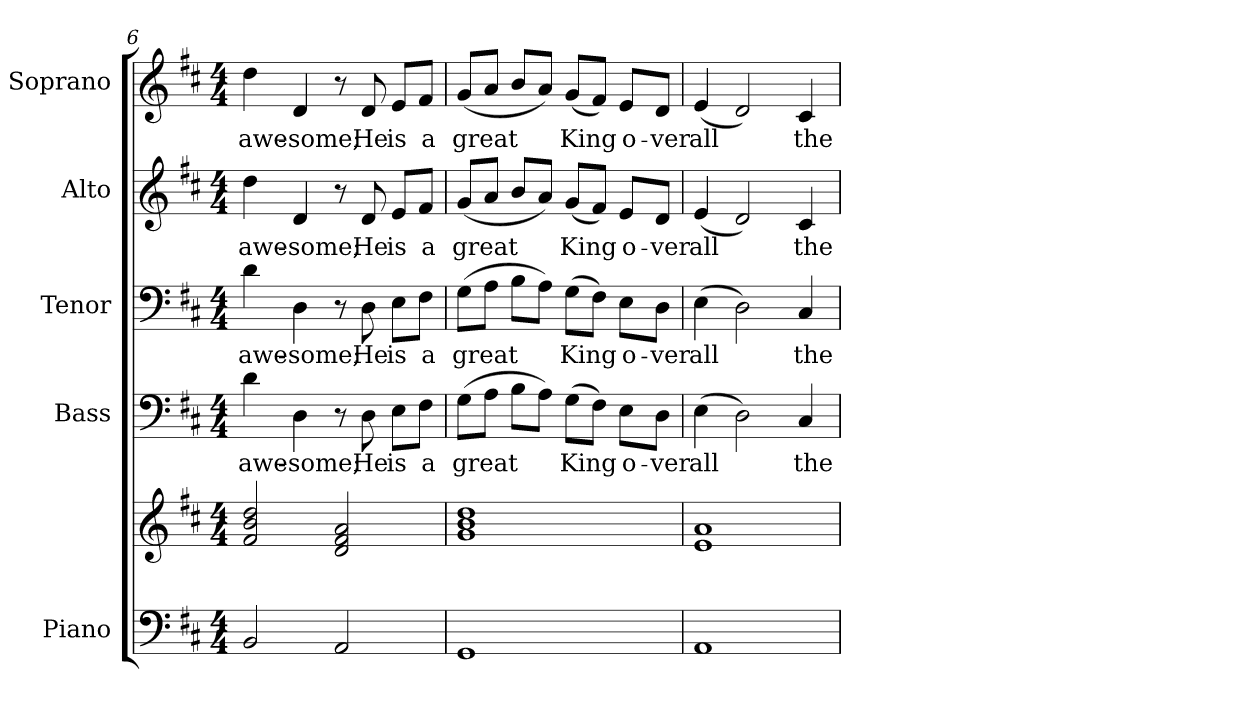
**kern	**kern	**kern	**text	**kern	**text	**kern	**text	**kern	**text
*part5	*part5	*part4	*part4	*part3	*part3	*part2	*part2	*part1	*part1
*staff6	*staff5	*staff4	*staff4	*staff3	*staff3	*staff2	*staff2	*staff1	*staff1
*I"Piano	*	*I"Bass	*	*I"Tenor	*	*I"Alto	*	*I"Soprano	*
*I'Pno.	*	*I'B.	*	*I'T.	*	*I'A.	*	*I'S.	*
*clefF4	*clefG2	*clefF4	*	*clefF4	*	*clefG2	*	*clefG2	*
*k[f#c#]	*k[f#c#]	*k[f#c#]	*	*k[f#c#]	*	*k[f#c#]	*	*k[f#c#]	*
*D:	*D:	*D:	*	*D:	*	*D:	*	*D:	*
*M4/4	*M4/4	*M4/4	*	*M4/4	*	*M4/4	*	*M4/4	*
=6	=6	=6	=6	=6	=6	=6	=6	=6	=6
!	!	!	!LO:LY:b:color=#000000	!	!	!	!	!	!
!	!	!	!	!	!LO:LY:b:color=#000000	!	!	!	!
!	!	!	!	!	!	!	!LO:LY:b:color=#000000	!	!
!	!	!	!	!	!	!	!	!	!LO:LY:b:color=#000000
2BBi/	2f#i/ 2bi 2ddi	4di\	awe-	4di\	awe-	4ddi\	awe-	4ddi\	awe-
!	!	!	!LO:LY:b:color=#000000	!	!	!	!	!	!
!	!	!	!	!	!LO:LY:b:color=#000000	!	!	!	!
!	!	!	!	!	!	!	!LO:LY:b:color=#000000	!	!
!	!	!	!	!	!	!	!	!	!LO:LY:b:color=#000000
.	.	4Di\	-some;	4Di\	-some;	4di/	-some;	4di/	-some;
2AAi/	2di/ 2f#i 2ai	8r	.	8r	.	8r	.	8r	.
!	!	!	!LO:LY:b:color=#000000	!	!	!	!	!	!
!	!	!	!	!	!LO:LY:b:color=#000000	!	!	!	!
!	!	!	!	!	!	!	!LO:LY:b:color=#000000	!	!
!	!	!	!	!	!	!	!	!	!LO:LY:b:color=#000000
.	.	8Di\	He	8Di\	He	8di/	He	8di/	He
!	!	!	!LO:LY:b:color=#000000	!	!	!	!	!	!
!	!	!	!	!	!LO:LY:b:color=#000000	!	!	!	!
!	!	!	!	!	!	!	!LO:LY:b:color=#000000	!	!
!	!	!	!	!	!	!	!	!	!LO:LY:b:color=#000000
.	.	8Ei\L	is	8Ei\L	is	8ei/L	is	8ei/L	is
!	!	!	!LO:LY:b:color=#000000	!	!	!	!	!	!
!	!	!	!	!	!LO:LY:b:color=#000000	!	!	!	!
!	!	!	!	!	!	!	!LO:LY:b:color=#000000	!	!
!	!	!	!	!	!	!	!	!	!LO:LY:b:color=#000000
.	.	8F#i\J	a	8F#i\J	a	8f#i/J	a	8f#i/J	a
!!LO:PB:g=z
=7	=7	=7	=7	=7	=7	=7	=7	=7	=7
!	!	!	!LO:LY:b:color=#000000	!	!	!	!	!	!
!	!	!	!	!	!LO:LY:b:color=#000000	!	!	!	!
!	!	!	!	!	!	!	!LO:LY:b:color=#000000	!	!
!	!	!	!	!	!	!	!	!	!LO:LY:b:color=#000000
1GGi	1gi 1bi 1ddi	(8Gi\L	great	(8Gi\L	great	(8gi/L	great	(8gi/L	great
.	.	8Ai\J	.	8Ai\J	.	8ai/J	.	8ai/J	.
.	.	8Bi\L	.	8Bi\L	.	8bi/L	.	8bi/L	.
.	.	8Ai\J)	.	8Ai\J)	.	8ai/J)	.	8ai/J)	.
!	!	!	!LO:LY:b:color=#000000	!	!	!	!	!	!
!	!	!	!	!	!LO:LY:b:color=#000000	!	!	!	!
!	!	!	!	!	!	!	!LO:LY:b:color=#000000	!	!
!	!	!	!	!	!	!	!	!	!LO:LY:b:color=#000000
.	.	(8Gi\L	King	(8Gi\L	King	(8gi/L	King	(8gi/L	King
.	.	8F#i\J)	.	8F#i\J)	.	8f#i/J)	.	8f#i/J)	.
!	!	!	!LO:LY:b:color=#000000	!	!	!	!	!	!
!	!	!	!	!	!LO:LY:b:color=#000000	!	!	!	!
!	!	!	!	!	!	!	!LO:LY:b:color=#000000	!	!
!	!	!	!	!	!	!	!	!	!LO:LY:b:color=#000000
.	.	8Ei\L	o-	8Ei\L	o-	8ei/L	o-	8ei/L	o-
!	!	!	!LO:LY:b:color=#000000	!	!	!	!	!	!
!	!	!	!	!	!LO:LY:b:color=#000000	!	!	!	!
!	!	!	!	!	!	!	!LO:LY:b:color=#000000	!	!
!	!	!	!	!	!	!	!	!	!LO:LY:b:color=#000000
.	.	8Di\J	-ver	8Di\J	-ver	8di/J	-ver	8di/J	-ver
=8	=8	=8	=8	=8	=8	=8	=8	=8	=8
!	!	!	!LO:LY:b:color=#000000	!	!	!	!	!	!
!	!	!	!	!	!LO:LY:b:color=#000000	!	!	!	!
!	!	!	!	!	!	!	!LO:LY:b:color=#000000	!	!
!	!	!	!	!	!	!	!	!	!LO:LY:b:color=#000000
1AAi	1ei 1ai	(4Ei\	all	(4Ei\	all	(4ei/	all	(4ei/	all
.	.	2Di\)	.	2Di\)	.	2di/)	.	2di/)	.
!	!	!	!LO:LY:b:color=#000000	!	!	!	!	!	!
!	!	!	!	!	!LO:LY:b:color=#000000	!	!	!	!
!	!	!	!	!	!	!	!LO:LY:b:color=#000000	!	!
!	!	!	!	!	!	!	!	!	!LO:LY:b:color=#000000
.	.	4C#i/	the	4C#i/	the	4c#i/	the	4c#i/	the
=	=	=	=	=	=	=	=	=	=
*-	*-	*-	*-	*-	*-	*-	*-	*-	*-
